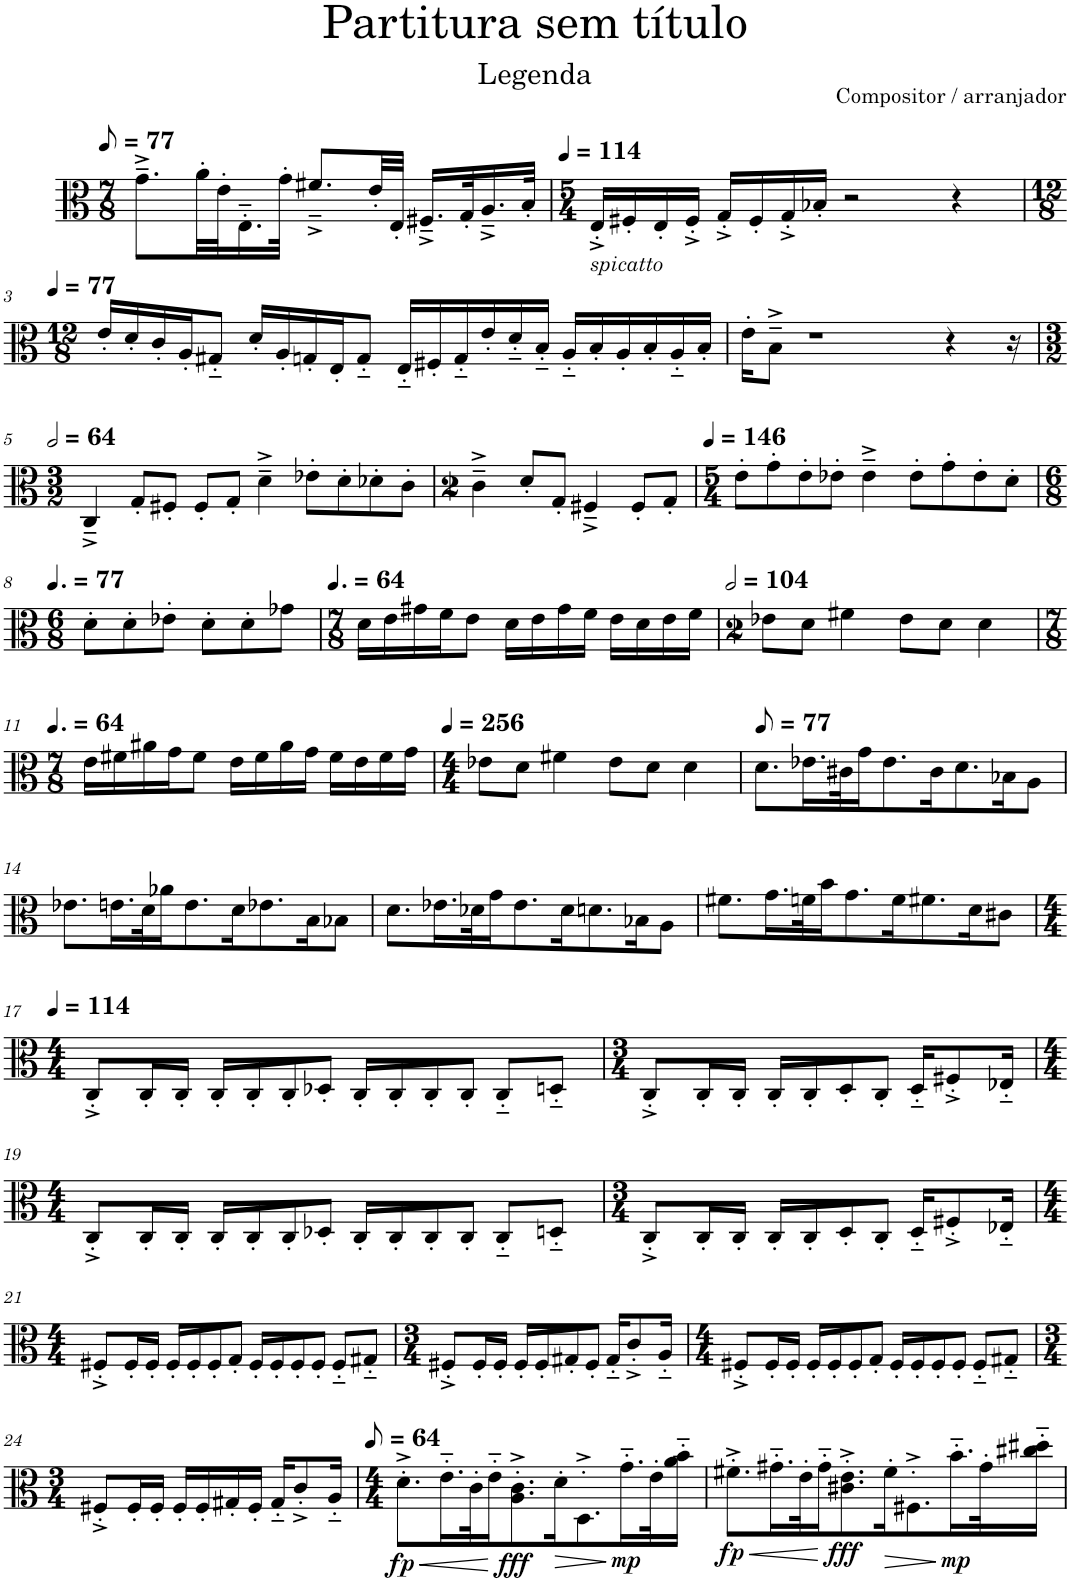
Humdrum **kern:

**kern	**dynam
*part1	*part1
*staff1	*staff1
*I"Viola	*
*I'Vla.	*
*clefC3	*
*k[]	*
*M7/8	*
*MM39	*
=1	=1
8.g~^\L	.
32a'\LL	.
32e'\J	.
16.E'~\	.
32g'\JJk	.
8.f#X~^/L	.
32e'/LL	.
32E'/JJJ	.
16.F#X~^/LL	.
32G'/K	.
16.A~^/	.
32B'/JJk	.
=2	=2
*M5/4	*
*MM114	*
!LO:TX:b:i:t=spicatto	!
16E'^/LL	.
16F#X'/	.
16E'/	.
16F#'^/JJ	.
16G'^/LL	.
16F#'/	.
16G'^/	.
16B-X'/JJ	.
2r	.
4r	.
!!LO:LB:g=z
=3	=3
*M12/8	*
*MM77	*
16e'/LL	.
16d'/	.
16c'/	.
16A'/J	.
8G#X'~/J	.
16d'/LL	.
16A'/	.
16Gn'/	.
16E'/J	.
8G'~/J	.
16E'~/LL	.
16F#X'/	.
16G'~/	.
16e'/	.
16d'~/	.
16B'~/JJ	.
16A'~/LL	.
16B'/	.
16A'/	.
16B'/	.
16A'~/	.
16B'/JJ	.
=4	=4
16e'\KL	.
8B~^\J	.
1r	.
4r	.
16r	.
!!LO:LB:g=z
=5	=5
*M3/2	*
*MM128	*
4C~^/	.
8G'/L	.
8F#X'/J	.
8F#'/L	.
8G'/J	.
4d~^\	.
8e-X'\L	.
8d'\	.
8d-X'\	.
8c'\J	.
=6	=6
*M2/2	*
4c~^\	.
8d'/L	.
8G'/J	.
4F#X~^/	.
8F#'/L	.
8G'/J	.
=7	=7
*M5/4	*
*MM146	*
8e'\L	.
8g'\	.
8e'\	.
8e-X'\J	.
4e-~^\	.
8e-'\L	.
8g'\	.
8e-'\	.
8d'\J	.
!!LO:LB:g=z
=8	=8
*M6/8	*
*MM115	*
8d'\L	.
8d'\	.
8e-X'\J	.
8d'\L	.
8d'\	.
8g-X\J	.
=9	=9
*M7/8	*
*MM96	*
16d\LL	.
16e\	.
16g#X\	.
16f\J	.
8e\J	.
16d\LL	.
16e\	.
16g#\	.
16f\JJ	.
16e\LL	.
16d\	.
16e\	.
16f\JJ	.
=10	=10
*M2/2	*
*MM208	*
8e-X\L	.
8d\J	.
4f#X\	.
8e-\L	.
8d\J	.
4d\	.
!!LO:LB:g=z
=11	=11
*M7/8	*
*MM96	*
16e\LL	.
16f#X\	.
16a#X\	.
16g\J	.
8f#\J	.
16e\LL	.
16f#\	.
16a#\	.
16g\JJ	.
16f#\LL	.
16e\	.
16f#\	.
16g\JJ	.
=12	=12
*M4/4	*
*MM256	*
8e-X\L	.
8d\J	.
4f#X\	.
8e-\L	.
8d\J	.
4d\	.
=13	=13
*MM39	*
8.d\L	.
16.e-X\L	.
32c#X\K	.
16g\J	.
8.e-\	.
16c#\K	.
8.d\	.
16B-X\K	.
8A\J	.
!!LO:LB:g=z
=14	=14
8.e-X\L	.
16.en\L	.
32d\K	.
16a-X\J	.
8.e\	.
16d\K	.
8.e-X\	.
16B\K	.
8B-X\J	.
=15	=15
8.d\L	.
16.e-X\L	.
32d-X\K	.
16g\J	.
8.e-\	.
16d-\K	.
8.dn\	.
16B-X\K	.
8A\J	.
=16	=16
8.f#X\L	.
16.g\L	.
32fn\K	.
16b\J	.
8.g\	.
16f\K	.
8.f#X\	.
16d\K	.
8c#X\J	.
!!LO:LB:g=z
=17	=17
*M4/4	*
*MM114	*
8C'^/L	.
16C'/L	.
16C'/JJ	.
16C'/LL	.
16C'/	.
16C'/	.
16D-X'/JJ	.
16C'/LL	.
16C'/	.
16C'/	.
16C'/JJ	.
8C'~/L	.
8Dn'~/J	.
=18	=18
*M3/4	*
8C'^/L	.
16C'/L	.
16C'/JJ	.
16C'/LL	.
16C'/	.
16D'/	.
16C'/JJ	.
16D'~/KL	.
8F#X'^/	.
16E-X'~/Jk	.
!!LO:LB:g=z
=19	=19
*M4/4	*
8C'^/L	.
16C'/L	.
16C'/JJ	.
16C'/LL	.
16C'/	.
16C'/	.
16D-X'/JJ	.
16C'/LL	.
16C'/	.
16C'/	.
16C'/JJ	.
8C'~/L	.
8Dn'~/J	.
=20	=20
*M3/4	*
8C'^/L	.
16C'/L	.
16C'/JJ	.
16C'/LL	.
16C'/	.
16D'/	.
16C'/JJ	.
16D'~/KL	.
8F#X'^/	.
16E-X'~/Jk	.
!!LO:LB:g=z
=21	=21
*M4/4	*
8F#X'^/L	.
16F#'/L	.
16F#'/JJ	.
16F#'/LL	.
16F#'/	.
16F#'/	.
16G'/JJ	.
16F#'/LL	.
16F#'/	.
16F#'/	.
16F#'/JJ	.
8F#'~/L	.
8G#X'~/J	.
=22	=22
*M3/4	*
8F#X'^/L	.
16F#'/L	.
16F#'/JJ	.
16F#'/LL	.
16F#'/	.
16G#X'/	.
16F#'/JJ	.
16G#'~/KL	.
8c'^/	.
16A'~/Jk	.
=23	=23
*M4/4	*
8F#X'^/L	.
16F#'/L	.
16F#'/JJ	.
16F#'/LL	.
16F#'/	.
16F#'/	.
16G'/JJ	.
16F#'/LL	.
16F#'/	.
16F#'/	.
16F#'/JJ	.
8F#'~/L	.
8G#X'~/J	.
!!LO:LB:g=z
=24	=24
*M3/4	*
8F#X'^/L	.
16F#'/L	.
16F#'/JJ	.
16F#'/LL	.
16F#'/	.
16G#X'/	.
16F#'/JJ	.
16G#'~/KL	.
8c'^/	.
16A'~/Jk	.
=25	=25
*M4/4	*
*MM32	*
!	!LO:HP:b
!	!LO:DY:n=1:b
8.d'^\L	< fp
16.e'~\L	.
32c'\K	.
16e'~\J	.
!	!LO:DY:n=2:b
8.A\'^ 8.c\'^	[ fff
!	!LO:HP:b
16d'\K	>
8.D'^\	.
!	!LO:DY:n=3:b
16.g'~\L	] mp
32e'\K	.
16a\'~ 16b\'~JJ	.
=26	=26
!	!LO:HP:b
!	!LO:DY:n=1:b
8.f#X'^\L	< fp
16.g#X'~\L	.
32e'\K	.
16g#'~\J	.
!	!LO:DY:n=2:b
8.c#X\'^ 8.e\'^	[ fff
!	!LO:HP:b
16f#'\K	>
8.F#X'^\	.
!	!LO:DY:n=3:b
16.b'~\L	] mp
32g#'\K	.
16cc#X\'~ 16dd#X\'~JJ	.
=	=
*-	*-
